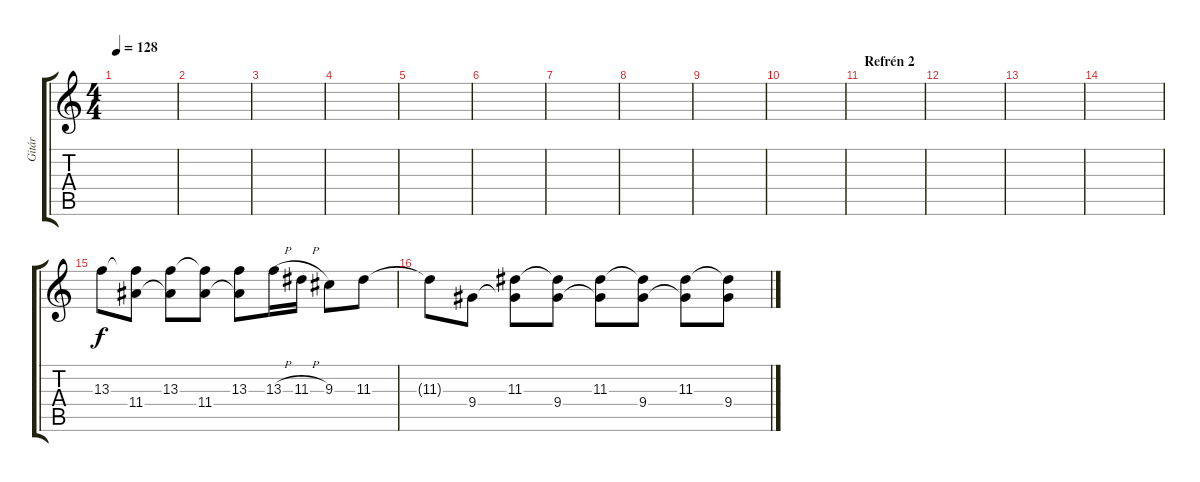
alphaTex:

\track ("Gitár" "Gitár") {instrument overdrivenguitar}
\staff {score tabs}
\tuning (Db4 Ab3 E3 B2 Gb2 Db2) {hide}
\ts (4 4)
\tempo 128
\clef g2
\ks c
|
|
|
|
|
|
|
|
|
|
\section ("" "Refrén 2")
|
|
|
|
13.3.8{volume 16} (13.3{t} 11.4).8 (13.3 11.4{t}).8 (13.3{t} 11.4).8 (13.3 11.4{t}).8 13.3{h}.16 11.3{h}.16 9.3.8 11.3.8 |
11.3{t}.8 9.4.8 (11.3 9.4{t}).8 (11.3{t} 9.4).8 (11.3 9.4{t}).8 (11.3{t} 9.4).8 (11.3 9.4{t}).8 (11.3{t} 9.4).8
